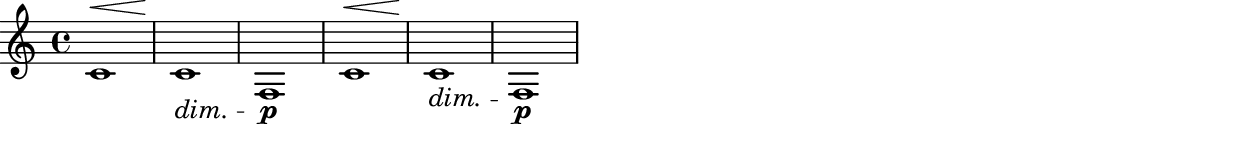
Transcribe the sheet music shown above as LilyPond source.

%% Generated by lilypond-book
%% Options: [exampleindent=10.16\mm,indent=0\mm,line-width=160\mm]
\include "lilypond-book-preamble.ly"


% ****************************************************************
% Start cut-&-pastable-section
% ****************************************************************

#(ly:set-option 'eps-box-padding 3.000000)



\paper {
  indent = 0\mm
  line-width = 160\mm
  % offset the left padding, also add 1mm as lilypond creates cropped
  % images with a little space on the right
  line-width = #(- line-width (* mm  3.000000) (* mm 1))
}

\layout {
  
}




% ****************************************************************
% ly snippet:
% ****************************************************************
\sourcefilename "/lilypond-2.23.82/input/regression/dynamics-alignment-breaker.ly"
\sourcefileline 0
\version "2.19.21"

\header {
  texidoc = "Hairpins, DynamicTextSpanners and dynamics can be
positioned independently using @code{\\breakDynamicSpan}, which
causes the alignment spanner to end prematurely.
"
}

\relative {
  c'1^\<
  \dimTextDim
  c1_\>
  f,1\p

  c'1^\<
  \breakDynamicSpan
  c1_\>
  \breakDynamicSpan
  f,1\p
}



% ****************************************************************
% end ly snippet
% ****************************************************************
